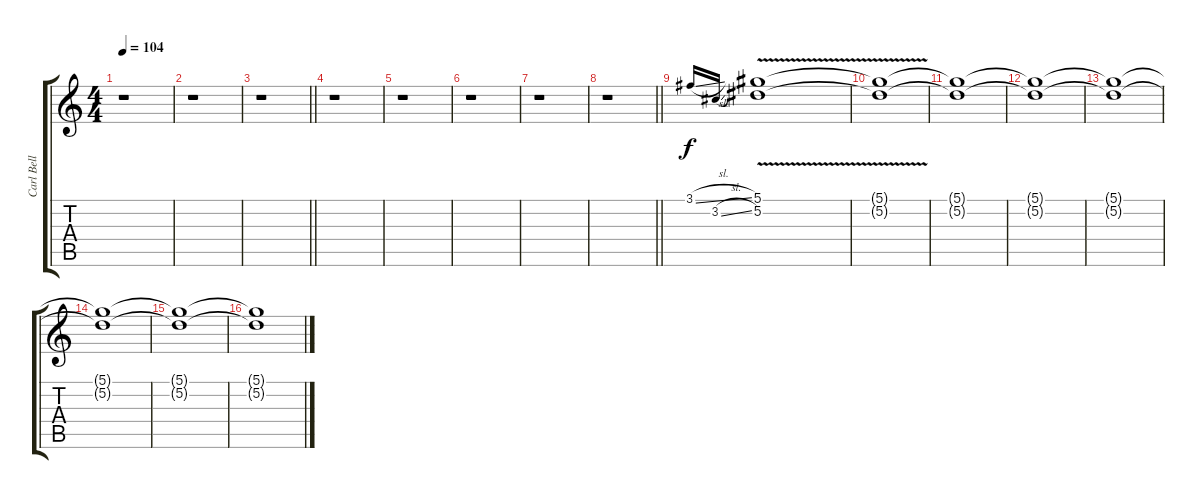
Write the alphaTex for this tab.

\track ("Carl Bell (Lead Guitar)" "Carl Bell ") {instrument overdrivenguitar}
\staff {score tabs}
\tuning (Eb4 Bb3 Gb3 Db3 Ab2 Db2) {hide}
\ts (4 4)
\tempo 104
\clef g2
\ks c
r.1{dy f} |
r.1 |
\barLineRight lightlight
r.1 |
r.1 |
r.1 |
r.1 |
r.1 |
\barLineRight lightlight
r.1 |
3.1{sl}.16{gr onbeat} 3.2{sl}.16{gr onbeat} (5.1{v} 5.2{v}).1 |
(5.1{t} 5.2{t}).1 |
(5.1{t} 5.2{t}).1 |
(5.1{t} 5.2{t}).1 |
(5.1{t} 5.2{t}).1 |
(5.1{t} 5.2{t}).1 |
(5.1{t} 5.2{t}).1 |
(5.1{t} 5.2{t}).1
